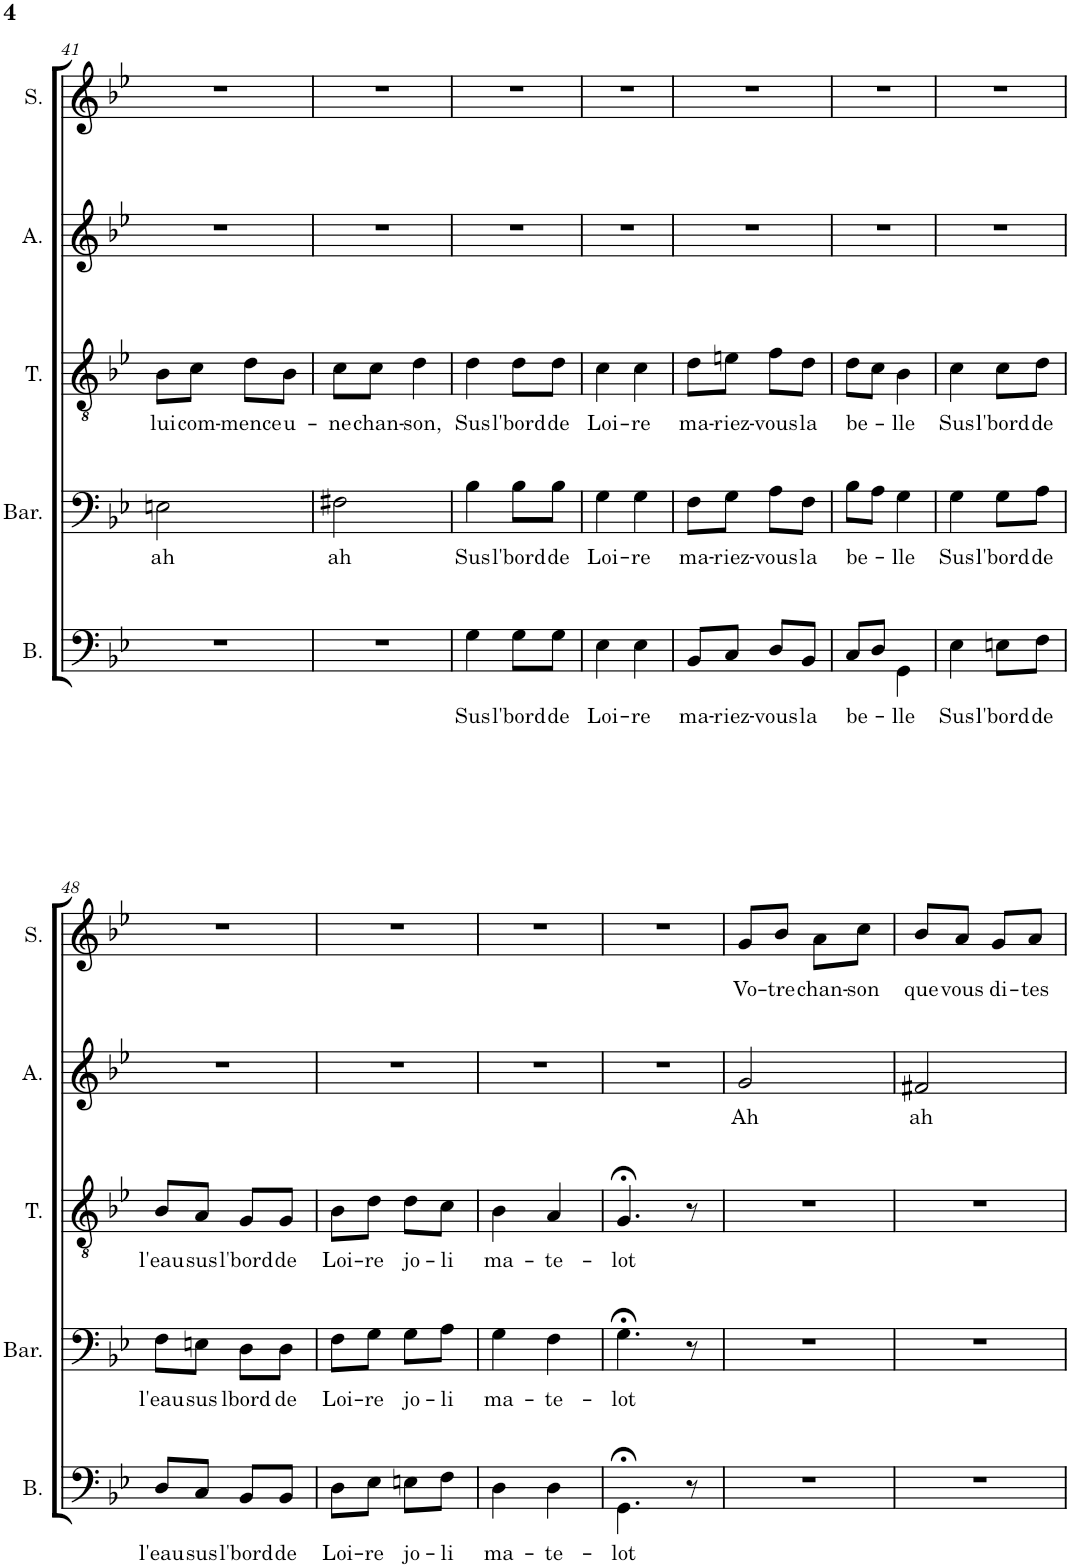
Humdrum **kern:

**kern	**text	**kern	**text	**kern	**text	**kern	**text	**kern	**text
*part5	*part5	*part4	*part4	*part3	*part3	*part2	*part2	*part1	*part1
*staff5	*staff5	*staff4	*staff4	*staff3	*staff3	*staff2	*staff2	*staff1	*staff1
*I"Bass	*	*I"Baryton	*	*I"Tenor	*	*I"Alto	*	*I"Soprano	*
*I'B.	*	*I'Bar.	*	*I'T.	*	*I'A.	*	*I'S.	*
!!LO:PB:g=z
*clefF4	*	*clefF4	*	*clefGv2	*	*clefG2	*	*clefG2	*
*k[b-e-]	*	*k[b-e-]	*	*k[b-e-]	*	*k[b-e-]	*	*k[b-e-]	*
*M2/4	*	*M2/4	*	*M2/4	*	*M2/4	*	*M2/4	*
=41	=41	=41	=41	=41	=41	=41	=41	=41	=41
!	!	!	!LO:LY:b	!	!LO:LY:b	!	!	!	!
2r	.	2En\	ah	8B-\L	lui	2r	.	2r	.
!	!	!	!	!	!LO:LY:b	!	!	!	!
.	.	.	.	8c\J	com-	.	.	.	.
!	!	!	!	!	!LO:LY:b	!	!	!	!
.	.	.	.	8d\L	-mence	.	.	.	.
!	!	!	!	!	!LO:LY:b	!	!	!	!
.	.	.	.	8B-\J	u-	.	.	.	.
=42	=42	=42	=42	=42	=42	=42	=42	=42	=42
!	!	!	!LO:LY:b	!	!LO:LY:b	!	!	!	!
2r	.	2F#X\	ah	8c\L	-ne	2r	.	2r	.
!	!	!	!	!	!LO:LY:b	!	!	!	!
.	.	.	.	8c\J	chan-	.	.	.	.
!	!	!	!	!	!LO:LY:b	!	!	!	!
.	.	.	.	4d\	-son,	.	.	.	.
=43	=43	=43	=43	=43	=43	=43	=43	=43	=43
!	!LO:LY:b	!	!LO:LY:b	!	!LO:LY:b	!	!	!	!
4G\	Sus	4B-\	Sus	4d\	Sus	2r	.	2r	.
!	!LO:LY:b	!	!LO:LY:b	!	!LO:LY:b	!	!	!	!
8G\L	l'bord	8B-\L	l'bord	8d\L	l'bord	.	.	.	.
!	!LO:LY:b	!	!LO:LY:b	!	!LO:LY:b	!	!	!	!
8G\J	de	8B-\J	de	8d\J	de	.	.	.	.
=44	=44	=44	=44	=44	=44	=44	=44	=44	=44
!	!LO:LY:b	!	!LO:LY:b	!	!LO:LY:b	!	!	!	!
4E-\	Loi-	4G\	Loi-	4c\	Loi-	2r	.	2r	.
!	!LO:LY:b	!	!LO:LY:b	!	!LO:LY:b	!	!	!	!
4E-\	-re	4G\	-re	4c\	-re	.	.	.	.
=45	=45	=45	=45	=45	=45	=45	=45	=45	=45
!	!LO:LY:b	!	!LO:LY:b	!	!LO:LY:b	!	!	!	!
8BB-/L	ma-	8F\L	ma-	8d\L	ma-	2r	.	2r	.
!	!LO:LY:b	!	!LO:LY:b	!	!LO:LY:b	!	!	!	!
8C/J	-riez-	8G\J	-riez-	8en\J	-riez-	.	.	.	.
!	!LO:LY:b	!	!LO:LY:b	!	!LO:LY:b	!	!	!	!
8D/L	-vous	8A\L	-vous	8f\L	-vous	.	.	.	.
!	!LO:LY:b	!	!LO:LY:b	!	!LO:LY:b	!	!	!	!
8BB-/J	la	8F\J	la	8d\J	la	.	.	.	.
=46	=46	=46	=46	=46	=46	=46	=46	=46	=46
!	!LO:LY:b	!	!LO:LY:b	!	!LO:LY:b	!	!	!	!
8C/L	be-	8B-\L	be-	8d\L	be-	2r	.	2r	.
8D/J	.	8A\J	.	8c\J	.	.	.	.	.
!	!LO:LY:b	!	!LO:LY:b	!	!LO:LY:b	!	!	!	!
4GG\	-lle	4G\	-lle	4B-\	-lle	.	.	.	.
=47	=47	=47	=47	=47	=47	=47	=47	=47	=47
!	!LO:LY:b	!	!LO:LY:b	!	!LO:LY:b	!	!	!	!
4E-\	Sus	4G\	Sus	4c\	Sus	2r	.	2r	.
!	!LO:LY:b	!	!LO:LY:b	!	!LO:LY:b	!	!	!	!
8En\L	l'bord	8G\L	l'bord	8c\L	l'bord	.	.	.	.
!	!LO:LY:b	!	!LO:LY:b	!	!LO:LY:b	!	!	!	!
8F\J	de	8A\J	de	8d\J	de	.	.	.	.
!!LO:LB:g=z
=48	=48	=48	=48	=48	=48	=48	=48	=48	=48
!	!LO:LY:b	!	!LO:LY:b	!	!LO:LY:b	!	!	!	!
8D/L	l'eau	8F\L	l'eau	8B-/L	l'eau	2r	.	2r	.
!	!LO:LY:b	!	!LO:LY:b	!	!LO:LY:b	!	!	!	!
8C/J	sus	8En\J	sus	8A/J	sus	.	.	.	.
!	!LO:LY:b	!	!LO:LY:b	!	!LO:LY:b	!	!	!	!
8BB-/L	l'bord	8D\L	lbord	8G/L	l'bord	.	.	.	.
!	!LO:LY:b	!	!LO:LY:b	!	!LO:LY:b	!	!	!	!
8BB-/J	de	8D\J	de	8G/J	de	.	.	.	.
=49	=49	=49	=49	=49	=49	=49	=49	=49	=49
!	!LO:LY:b	!	!LO:LY:b	!	!LO:LY:b	!	!	!	!
8D\L	Loi-	8F\L	Loi-	8B-\L	Loi-	2r	.	2r	.
!	!LO:LY:b	!	!LO:LY:b	!	!LO:LY:b	!	!	!	!
8E-\J	-re	8G\J	-re	8d\J	-re	.	.	.	.
!	!LO:LY:b	!	!LO:LY:b	!	!LO:LY:b	!	!	!	!
8En\L	jo-	8G\L	jo-	8d\L	jo-	.	.	.	.
!	!LO:LY:b	!	!LO:LY:b	!	!LO:LY:b	!	!	!	!
8F\J	-li	8A\J	-li	8c\J	-li	.	.	.	.
=50	=50	=50	=50	=50	=50	=50	=50	=50	=50
!	!LO:LY:b	!	!LO:LY:b	!	!LO:LY:b	!	!	!	!
4D\	ma-	4G\	ma-	4B-\	ma-	2r	.	2r	.
!	!LO:LY:b	!	!LO:LY:b	!	!LO:LY:b	!	!	!	!
4D\	-te-	4F\	-te-	4A/	-te-	.	.	.	.
=51	=51	=51	=51	=51	=51	=51	=51	=51	=51
!	!LO:LY:b	!	!LO:LY:b	!	!LO:LY:b	!	!	!	!
4.GG;<\	-lot	4.G;<\	-lot	4.G;</	-lot	2r	.	2r	.
8r	.	8r	.	8r	.	.	.	.	.
=52	=52	=52	=52	=52	=52	=52	=52	=52	=52
!	!	!	!	!	!	!	!LO:LY:b	!	!LO:LY:b
2r	.	2r	.	2r	.	2g/	Ah	8g/L	Vo-
!	!	!	!	!	!	!	!	!	!LO:LY:b
.	.	.	.	.	.	.	.	8b-/J	-tre
!	!	!	!	!	!	!	!	!	!LO:LY:b
.	.	.	.	.	.	.	.	8a\L	chan-
!	!	!	!	!	!	!	!	!	!LO:LY:b
.	.	.	.	.	.	.	.	8cc\J	-son
=53	=53	=53	=53	=53	=53	=53	=53	=53	=53
!	!	!	!	!	!	!	!LO:LY:b	!	!LO:LY:b
2r	.	2r	.	2r	.	2f#X/	ah	8b-/L	que
!	!	!	!	!	!	!	!	!	!LO:LY:b
.	.	.	.	.	.	.	.	8a/J	vous
!	!	!	!	!	!	!	!	!	!LO:LY:b
.	.	.	.	.	.	.	.	8g/L	di-
!	!	!	!	!	!	!	!	!	!LO:LY:b
.	.	.	.	.	.	.	.	8a/J	-tes
=	=	=	=	=	=	=	=	=	=
*-	*-	*-	*-	*-	*-	*-	*-	*-	*-
